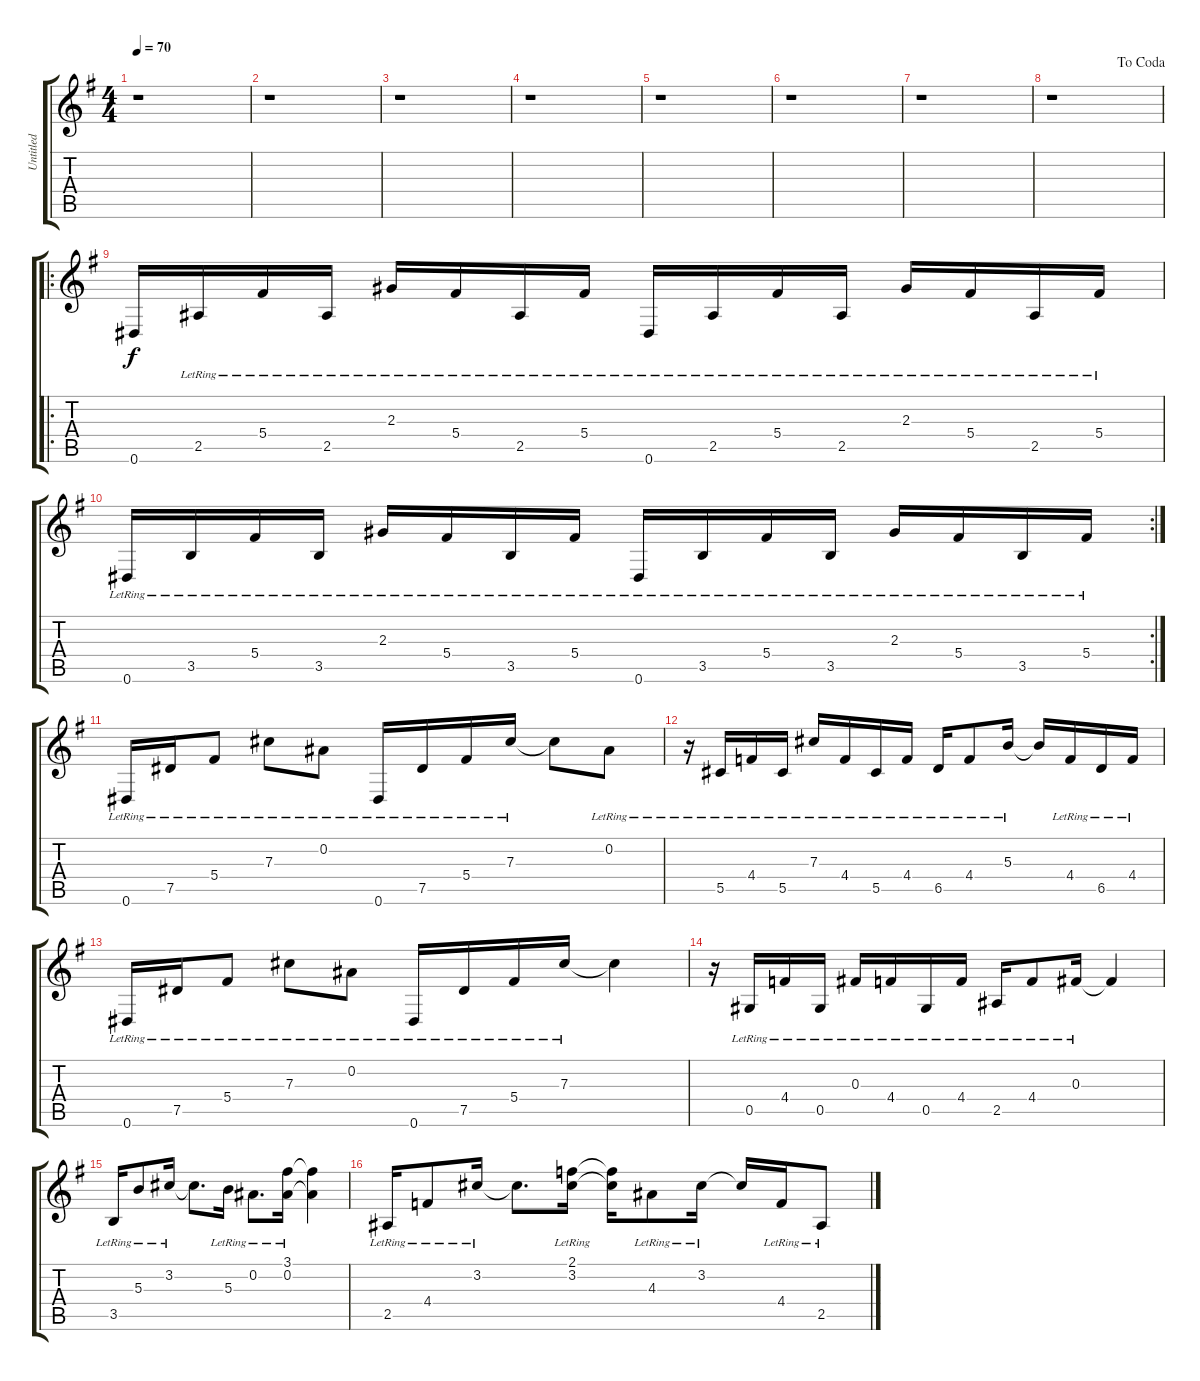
\track ("Untitled" "Untitled") {instrument acousticguitarnylon}
\staff {score tabs}
\tuning (Eb4 Bb3 Gb3 Db3 Ab2 Eb2) {hide}
\ts (4 4)
\tempo 70
\clef g2
\ks g
r.1{dy f} |
r.1 |
r.1 |
r.1 |
r.1 |
r.1 |
r.1 |
\jump dacoda
r.1 |
\ro
0.6.16 2.5{lr}.16 5.4{lr}.16 2.5{lr}.16 2.3{lr}.16 5.4{lr}.16 2.5{lr}.16 5.4{lr}.16 0.6{lr}.16 2.5{lr}.16 5.4{lr}.16 2.5{lr}.16 2.3{lr}.16 5.4{lr}.16 2.5{lr}.16 5.4{lr}.16 |
\rc 2
0.6{lr}.16 3.5{lr}.16 5.4{lr}.16 3.5{lr}.16 2.3{lr}.16 5.4{lr}.16 3.5{lr}.16 5.4{lr}.16 0.6{lr}.16 3.5{lr}.16 5.4{lr}.16 3.5{lr}.16 2.3{lr}.16 5.4{lr}.16 3.5{lr}.16 5.4{lr}.16 |
0.6{lr}.16 7.5{lr}.16 5.4{lr}.8 7.3{lr}.8 0.2{lr}.8 0.6{lr}.16 7.5{lr}.16 5.4{lr}.16 7.3{lr}.16 7.3{t}.8 0.2{lr}.8 |
r.16 5.5{lr}.16 4.4{lr}.16 5.5{lr}.16 7.3{lr}.16 4.4{lr}.16 5.5{lr}.16 4.4{lr}.16 6.5{lr}.16 4.4{lr}.8 5.3{lr}.16 5.3{t}.16 4.4{lr}.16 6.5{lr}.16 4.4{lr}.16 |
0.6{lr}.16 7.5{lr}.16 5.4{lr}.8 7.3{lr}.8 0.2{lr}.8 0.6{lr}.16 7.5{lr}.16 5.4{lr}.16 7.3{lr}.16 7.3{t}.4 |
r.16 0.5{lr}.16 4.4{lr}.16 0.5{lr}.16 0.3{lr}.16 4.4{lr}.16 0.5{lr}.16 4.4{lr}.16 2.5{lr}.16 4.4{lr}.8 0.3{lr}.16 0.3{t}.4 |
3.5{lr}.16 5.3{lr}.8 3.2{lr}.16 3.2{t}.8{d} 5.3{lr}.16 0.2{lr}.8{d} (3.1{lr} 0.2{lr}).16 (3.1{t} 0.2{t}).4 |
2.5{lr}.16 4.4{lr}.8 3.2{lr}.16 3.2{t}.8{d} (2.1{lr} 3.2{lr}).16 (2.1{t} 3.2{t}).16 4.3{lr}.8 3.2{lr}.16 3.2{t}.16 4.4{lr}.16 2.5{lr}.8
